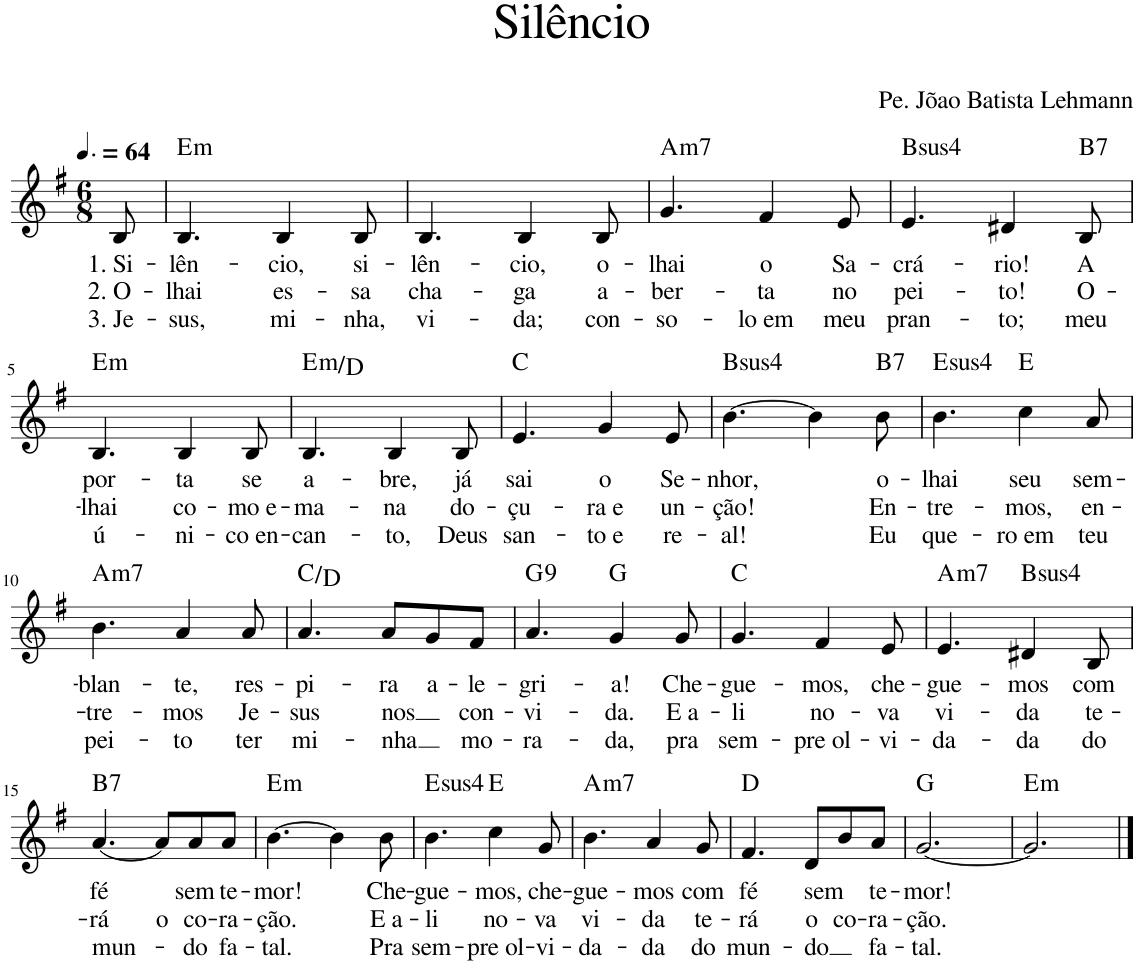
**kern	**text	**text	**text	**harte
*part1	*part1	*part1	*part1	*part1
*staff1	*staff1	*staff1	*staff1	*
*I"Voz	*	*	*	*
*I'Vo.	*	*	*	*
*clefG2	*	*	*	*
*k[f#]	*	*	*	*
*M6/8	*	*	*	*
*MM96	*	*	*	*
=	=	=	=	=
!	!LO:LY:b	!LO:LY:b	!LO:LY:b	!
8B/	1. Si-	2. O-	3. Je-	.
=1	=1	=1	=1	=1
!	!LO:LY:b	!LO:LY:b	!LO:LY:b	!LO:H:kt=m
4.B/	-lên-	-lhai	-sus,	E:min
!	!LO:LY:b	!LO:LY:b	!LO:LY:b	!
4B/	-cio,	es-	mi-	.
!	!LO:LY:b	!LO:LY:b	!LO:LY:b	!
8B/	si-	-sa	-nha,	.
=2	=2	=2	=2	=2
!	!LO:LY:b	!LO:LY:b	!LO:LY:b	!
4.B/	-lên-	cha-	vi-	.
!	!LO:LY:b	!LO:LY:b	!LO:LY:b	!
4B/	-cio,	-ga	-da;	.
!	!LO:LY:b	!LO:LY:b	!LO:LY:b	!
8B/	o-	a-	con-	.
=3	=3	=3	=3	=3
!	!LO:LY:b	!LO:LY:b	!LO:LY:b	!LO:H:kt=m7
4.g/	-lhai	-ber-	-so-	A:min7
!	!LO:LY:b	!LO:LY:b	!LO:LY:b	!
4f#/	o	-ta	-lo em	.
!	!LO:LY:b	!LO:LY:b	!LO:LY:b	!
8e/	Sa-	no	meu	.
=4	=4	=4	=4	=4
!	!LO:LY:b	!LO:LY:b	!LO:LY:b	!LO:H:kt=4
4.e/	-crá-	pei-	pran-	B:sus4
!	!LO:LY:b	!LO:LY:b	!LO:LY:b	!
4d#X/	-rio!	-to!	-to;	.
!	!LO:LY:b	!LO:LY:b	!LO:LY:b	!LO:H:kt=7
8B/	A	O-	meu	B:7
!!LO:LB:g=z
=5	=5	=5	=5	=5
!	!LO:LY:b	!LO:LY:b	!LO:LY:b	!LO:H:kt=m
4.B/	por-	-lhai	ú-	E:min
!	!LO:LY:b	!LO:LY:b	!LO:LY:b	!
4B/	-ta	co-	-ni-	.
!	!LO:LY:b	!LO:LY:b	!LO:LY:b	!
8B/	se	-mo e-	-co en-	.
=6	=6	=6	=6	=6
!	!LO:LY:b	!LO:LY:b	!LO:LY:b	!LO:H:kt=m
4.B/	a-	-ma-	-can-	E:min/b7
!	!LO:LY:b	!LO:LY:b	!LO:LY:b	!
4B/	-bre,	-na	-to,	.
!	!LO:LY:b	!LO:LY:b	!LO:LY:b	!
8B/	já	do-	Deus	.
=7	=7	=7	=7	=7
!	!LO:LY:b	!LO:LY:b	!LO:LY:b	!
4.e/	sai	-çu-	san-	C:maj
!	!LO:LY:b	!LO:LY:b	!LO:LY:b	!
4g/	o	-ra e	-to e	.
!	!LO:LY:b	!LO:LY:b	!LO:LY:b	!
8e/	Se-	un-	re-	.
=8	=8	=8	=8	=8
!	!LO:LY:b	!LO:LY:b	!LO:LY:b	!LO:H:kt=4
[4.b\	-nhor,	-ção!	-al!	B:sus4
4b\]	.	.	.	.
!	!LO:LY:b	!LO:LY:b	!LO:LY:b	!LO:H:kt=7
8b\	o-	En-	Eu	B:7
=9	=9	=9	=9	=9
!	!LO:LY:b	!LO:LY:b	!LO:LY:b	!LO:H:kt=4
4.b\	-lhai	-tre-	que-	E:sus4
!	!LO:LY:b	!LO:LY:b	!LO:LY:b	!
4cc\	seu	-mos,	-ro em	E:maj
!	!LO:LY:b	!LO:LY:b	!LO:LY:b	!
8a/	sem-	en-	teu	.
!!LO:LB:g=z
=10	=10	=10	=10	=10
!	!LO:LY:b	!LO:LY:b	!LO:LY:b	!LO:H:kt=m7
4.b\	-blan-	-tre-	pei-	A:min7
!	!LO:LY:b	!LO:LY:b	!LO:LY:b	!
4a/	-te,	-mos	-to	.
!	!LO:LY:b	!LO:LY:b	!LO:LY:b	!
8a/	res-	Je-	ter	.
=11	=11	=11	=11	=11
!	!LO:LY:b	!LO:LY:b	!LO:LY:b	!
4.a/	-pi-	-sus	mi-	C:maj/2
!	!LO:LY:b	!LO:LY:b	!LO:LY:b	!
8a/L	-ra	nos	-nha	.
!	!LO:LY:b	!	!	!
8g/	a-	.	.	.
!	!LO:LY:b	!LO:LY:b	!LO:LY:b	!
8f#/J	-le-	con-	mo-	.
=12	=12	=12	=12	=12
!	!LO:LY:b	!LO:LY:b	!LO:LY:b	!LO:H:kt=9
4.a/	-gri-	-vi-	-ra-	G:9
!	!LO:LY:b	!LO:LY:b	!LO:LY:b	!
4g/	-a!	-da.	-da,	G:maj
!	!LO:LY:b	!LO:LY:b	!LO:LY:b	!
8g/	Che-	E a-	pra	.
=13	=13	=13	=13	=13
!	!LO:LY:b	!LO:LY:b	!LO:LY:b	!
4.g/	-gue-	-li	sem-	C:maj
!	!LO:LY:b	!LO:LY:b	!LO:LY:b	!
4f#/	-mos,	no-	-pre ol-	.
!	!LO:LY:b	!LO:LY:b	!LO:LY:b	!
8e/	che-	-va	-vi-	.
=14	=14	=14	=14	=14
!	!LO:LY:b	!LO:LY:b	!LO:LY:b	!LO:H:kt=m7
4.e/	-gue-	vi-	-da-	A:min7
!	!LO:LY:b	!LO:LY:b	!LO:LY:b	!LO:H:kt=4
4d#X/	-mos	-da	-da	B:sus4
!	!LO:LY:b	!LO:LY:b	!LO:LY:b	!
8B/	com	te-	do	.
!!LO:LB:g=z
=15	=15	=15	=15	=15
!	!LO:LY:b	!LO:LY:b	!LO:LY:b	!LO:H:kt=7
[4.a/	fé	-rá	mun-	B:7
!	!	!LO:LY:b	!	!
8a/L]	.	o	.	.
!	!LO:LY:b	!LO:LY:b	!LO:LY:b	!
8a/	sem	co-	-do	.
!	!LO:LY:b	!LO:LY:b	!LO:LY:b	!
8a/J	te-	-ra-	fa-	.
=16	=16	=16	=16	=16
!	!LO:LY:b	!LO:LY:b	!LO:LY:b	!LO:H:kt=m
[4.b\	-mor!	-ção.	-tal.	E:min
4b\]	.	.	.	.
!	!LO:LY:b	!LO:LY:b	!LO:LY:b	!
8b\	Che-	E a-	Pra	.
=17	=17	=17	=17	=17
!	!LO:LY:b	!LO:LY:b	!LO:LY:b	!LO:H:kt=4
4.b\	-gue-	-li	sem-	E:sus4
!	!LO:LY:b	!LO:LY:b	!LO:LY:b	!
4cc\	-mos,	no-	-pre ol-	E:maj
!	!LO:LY:b	!LO:LY:b	!LO:LY:b	!
8g/	che-	-va	-vi-	.
=18	=18	=18	=18	=18
!	!LO:LY:b	!LO:LY:b	!LO:LY:b	!LO:H:kt=m7
4.b\	-gue-	vi-	-da-	A:min7
!	!LO:LY:b	!LO:LY:b	!LO:LY:b	!
4a/	-mos	-da	-da	.
!	!LO:LY:b	!LO:LY:b	!LO:LY:b	!
8g/	com	te-	do	.
=19	=19	=19	=19	=19
!	!LO:LY:b	!LO:LY:b	!LO:LY:b	!
4.f#/	fé	-rá	mun-	D:maj
!	!LO:LY:b	!LO:LY:b	!LO:LY:b	!
8d/L	sem	o	-do	.
!	!	!LO:LY:b	!	!
8b/	.	co-	.	.
!	!LO:LY:b	!LO:LY:b	!LO:LY:b	!
8a/J	te-	-ra-	fa-	.
=20	=20	=20	=20	=20
!	!LO:LY:b	!LO:LY:b	!LO:LY:b	!
[2.g/	-mor!	-ção.	-tal.	G:maj
=21	=21	=21	=21	=21
!	!	!	!	!LO:H:kt=m
2.g/]	.	.	.	E:min
==	==	==	==	==
*-	*-	*-	*-	*-
